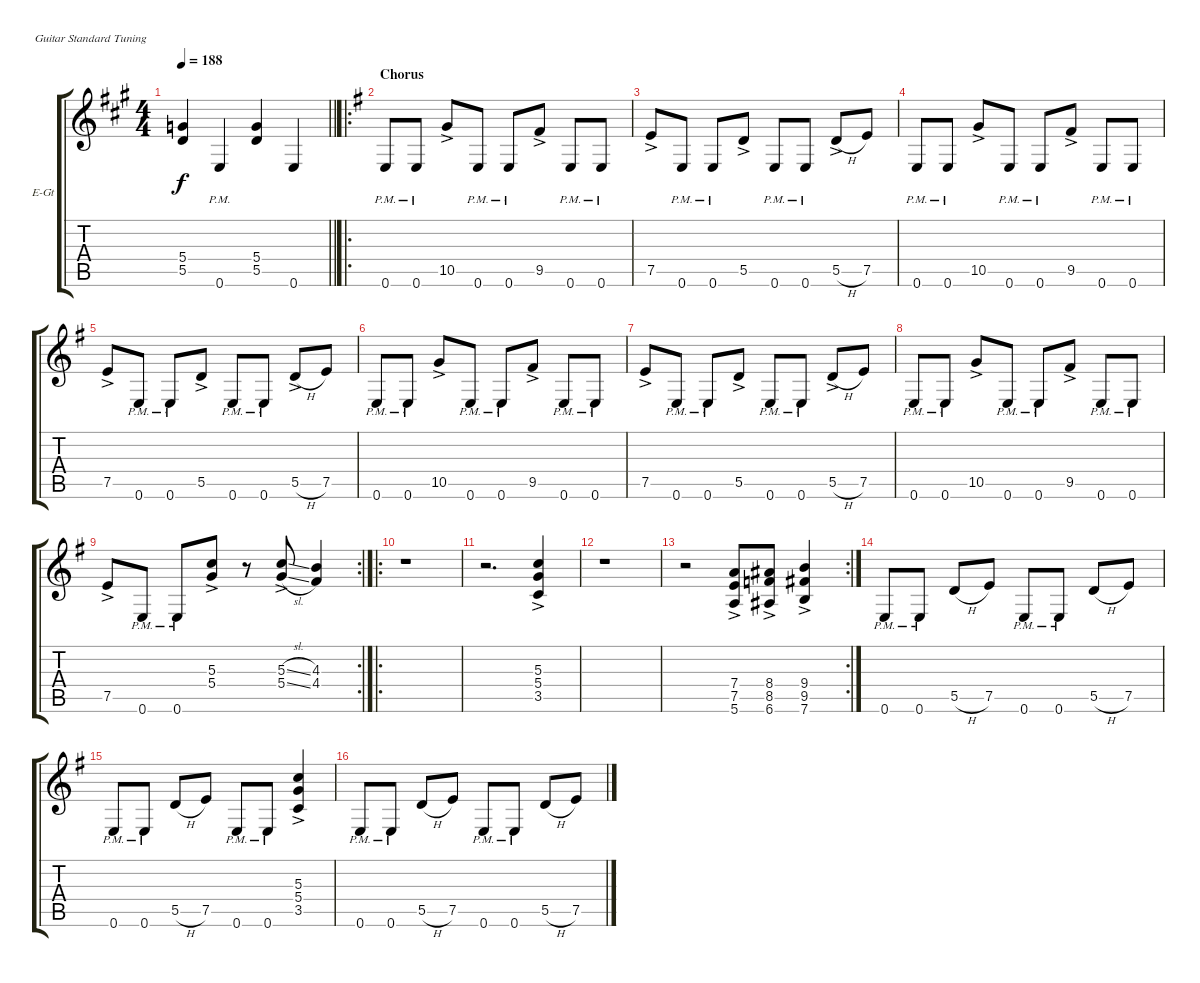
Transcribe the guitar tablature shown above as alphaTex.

\bracketExtendMode groupsimilarinstruments
\firstSystemTrackNameOrientation horizontal
\otherSystemsTrackNameOrientation horizontal
\track ("Kirk Hammett" "E-Gt") {instrument distortionguitar}
\staff {score tabs}
\tuning (E4 B3 G3 D3 A2 E2)
\ts (4 4)
\tempo 188
\clef g2
\barLineRight lightlight
\ks a
(5.4 5.5).4{dy f} 0.6{pm}.4 (5.4 5.5).4 0.6.4 |
\ro
\section ("" "Chorus")
\ks g
0.6{pm}.8 0.6{pm}.8 10.5{ac}.8 0.6{pm}.8 0.6{pm}.8 9.5{ac}.8 0.6{pm}.8 0.6{pm}.8 |
7.5{ac}.8 0.6{pm}.8 0.6{pm}.8 5.5{ac}.8 0.6{pm}.8 0.6{pm}.8 5.5{h ac}.8 7.5.8 |
0.6{pm}.8 0.6{pm}.8 10.5{ac}.8 0.6{pm}.8 0.6{pm}.8 9.5{ac}.8 0.6{pm}.8 0.6{pm}.8 |
7.5{ac}.8 0.6{pm}.8 0.6{pm}.8 5.5{ac}.8 0.6{pm}.8 0.6{pm}.8 5.5{h ac}.8 7.5.8 |
0.6{pm}.8 0.6{pm}.8 10.5{ac}.8 0.6{pm}.8 0.6{pm}.8 9.5{ac}.8 0.6{pm}.8 0.6{pm}.8 |
7.5{ac}.8 0.6{pm}.8 0.6{pm}.8 5.5{ac}.8 0.6{pm}.8 0.6{pm}.8 5.5{h ac}.8 7.5.8 |
0.6{pm}.8 0.6{pm}.8 10.5{ac}.8 0.6{pm}.8 0.6{pm}.8 9.5{ac}.8 0.6{pm}.8 0.6{pm}.8 |
\rc 2
7.5{ac}.8 0.6{pm}.8 0.6{pm}.8 (5.3{ac} 5.4{ac}).8 r.8 (5.3{sl ac} 5.4{sl ac}).8 (4.3 4.4).4 |
\ro
r.1 |
r.2{d} (5.3{ac} 5.4{ac} 3.5{ac}).4 |
r.1 |
\rc 2
r.2 (7.4{ac} 7.5{ac} 5.6{ac}).8 (8.4{ac} 8.5{ac} 6.6{ac}).8 (9.4{ac} 9.5{ac} 7.6{ac}).4 |
0.6{pm}.8 0.6{pm}.8 5.5{h}.8 7.5.8 0.6{pm}.8 0.6{pm}.8 5.5{h}.8 7.5.8 |
0.6{pm}.8 0.6{pm}.8 5.5{h}.8 7.5.8 0.6{pm}.8 0.6{pm}.8 (5.3{ac} 5.4{ac} 3.5{ac}).4 |
0.6{pm}.8 0.6{pm}.8 5.5{h}.8 7.5.8 0.6{pm}.8 0.6{pm}.8 5.5{h}.8 7.5.8
